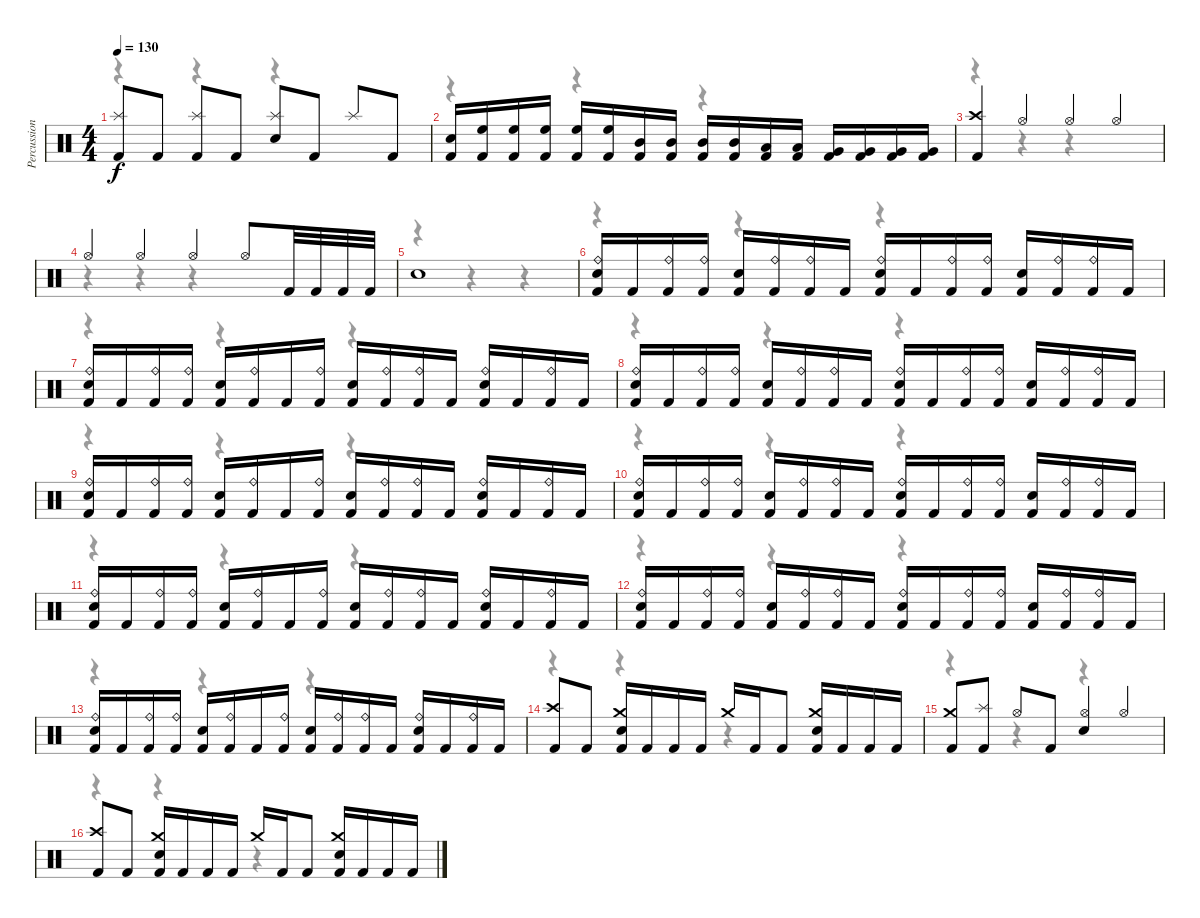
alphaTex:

\track ("Percussions" "Percussion") {instrument percussion}
\staff {score}
\articulation defaults
\voice
\ts (4 4)
\tempo 130
\clef neutral
\ks c
("Kick (hit) 2" "Splash (hit)").8{dy f} "Kick (hit) 2".8 ("Kick (hit) 2" "Splash (hit)").8 "Kick (hit) 2".8 ("Splash (hit)" "Snare (hit) 2").8 "Kick (hit) 2".8 "Splash (hit)".8 "Kick (hit) 2".8 |
("Kick (hit) 2" "Snare (hit) 2").16 ("High Floor Tom (hit)" "Kick (hit) 2").16 ("Kick (hit) 2" "High Floor Tom (hit)").16 ("Kick (hit) 2" "High Floor Tom (hit)").16 ("Kick (hit) 2" "High Floor Tom (hit)").16 ("Kick (hit) 2" "High Floor Tom (hit)").16 ("Kick (hit) 2" "Mid Tom (hit)").16 ("Kick (hit) 2" "Mid Tom (hit)").16 ("Kick (hit) 2" "Mid Tom (hit)").16 ("Kick (hit) 2" "Mid Tom (hit)").16 ("Kick (hit) 2" "Low Tom (hit)").16 ("Kick (hit) 2" "Low Tom (hit)").16 ("Kick (hit) 2" "Very Low Tom (hit)").16 ("Kick (hit) 2" "Very Low Tom (hit)").16 ("Kick (hit) 2" "Very Low Tom (hit)").16 ("Kick (hit) 2" "Very Low Tom (hit)").16 |
("Crash high (hit)" "Kick (hit) 2").4 "Hi-Hat (open)".4 "Hi-Hat (open)".4 "Hi-Hat (open)".4 |
"Hi-Hat (open)".4 "Hi-Hat (open)".4 "Hi-Hat (open)".4 "Hi-Hat (open)".8 "Kick (hit) 2".32 "Kick (hit) 2".32 "Kick (hit) 2".32 "Kick (hit) 2".32 |
"Snare (hit) 2".1 |
("Kick (hit) 2" "Snare (hit) 2" "Ride (bell)").16 "Kick (hit) 2".16 ("Kick (hit) 2" "Ride (bell)").16 ("Kick (hit) 2" "Ride (bell)").16 ("Kick (hit) 2" "Snare (hit) 2").16 ("Kick (hit) 2" "Ride (bell)").16 ("Kick (hit) 2" "Ride (bell)").16 "Kick (hit) 2".16 ("Kick (hit) 2" "Snare (hit) 2" "Ride (bell)").16 "Kick (hit) 2".16 ("Kick (hit) 2" "Ride (bell)").16 ("Kick (hit) 2" "Ride (bell)").16 ("Kick (hit) 2" "Snare (hit) 2").16 ("Kick (hit) 2" "Ride (bell)").16 ("Kick (hit) 2" "Ride (bell)").16 "Kick (hit) 2".16 |
("Kick (hit) 2" "Ride (bell)" "Snare (hit) 2").16 "Kick (hit) 2".16 ("Kick (hit) 2" "Ride (bell)").16 ("Kick (hit) 2" "Ride (bell)").16 ("Kick (hit) 2" "Snare (hit) 2").16 ("Kick (hit) 2" "Ride (bell)").16 "Kick (hit) 2".16 ("Kick (hit) 2" "Ride (bell)").16 ("Kick (hit) 2" "Snare (hit) 2").16 ("Kick (hit) 2" "Ride (bell)").16 ("Kick (hit) 2" "Ride (bell)").16 "Kick (hit) 2".16 ("Kick (hit) 2" "Snare (hit) 2" "Ride (bell)").16 "Kick (hit) 2".16 ("Kick (hit) 2" "Ride (bell)").16 "Kick (hit) 2".16 |
("Kick (hit) 2" "Snare (hit) 2" "Ride (bell)").16 "Kick (hit) 2".16 ("Kick (hit) 2" "Ride (bell)").16 ("Kick (hit) 2" "Ride (bell)").16 ("Kick (hit) 2" "Snare (hit) 2").16 ("Kick (hit) 2" "Ride (bell)").16 ("Kick (hit) 2" "Ride (bell)").16 "Kick (hit) 2".16 ("Kick (hit) 2" "Snare (hit) 2" "Ride (bell)").16 "Kick (hit) 2".16 ("Kick (hit) 2" "Ride (bell)").16 ("Kick (hit) 2" "Ride (bell)").16 ("Kick (hit) 2" "Snare (hit) 2").16 ("Kick (hit) 2" "Ride (bell)").16 ("Kick (hit) 2" "Ride (bell)").16 "Kick (hit) 2".16 |
("Kick (hit) 2" "Ride (bell)" "Snare (hit) 2").16 "Kick (hit) 2".16 ("Kick (hit) 2" "Ride (bell)").16 ("Kick (hit) 2" "Ride (bell)").16 ("Kick (hit) 2" "Snare (hit) 2").16 ("Kick (hit) 2" "Ride (bell)").16 "Kick (hit) 2".16 ("Kick (hit) 2" "Ride (bell)").16 ("Kick (hit) 2" "Snare (hit) 2").16 ("Kick (hit) 2" "Ride (bell)").16 ("Kick (hit) 2" "Ride (bell)").16 "Kick (hit) 2".16 ("Kick (hit) 2" "Snare (hit) 2" "Ride (bell)").16 "Kick (hit) 2".16 ("Kick (hit) 2" "Ride (bell)").16 "Kick (hit) 2".16 |
("Kick (hit) 2" "Snare (hit) 2" "Ride (bell)").16 "Kick (hit) 2".16 ("Kick (hit) 2" "Ride (bell)").16 ("Kick (hit) 2" "Ride (bell)").16 ("Kick (hit) 2" "Snare (hit) 2").16 ("Kick (hit) 2" "Ride (bell)").16 ("Kick (hit) 2" "Ride (bell)").16 "Kick (hit) 2".16 ("Kick (hit) 2" "Snare (hit) 2" "Ride (bell)").16 "Kick (hit) 2".16 ("Kick (hit) 2" "Ride (bell)").16 ("Kick (hit) 2" "Ride (bell)").16 ("Kick (hit) 2" "Snare (hit) 2").16 ("Kick (hit) 2" "Ride (bell)").16 ("Kick (hit) 2" "Ride (bell)").16 "Kick (hit) 2".16 |
("Kick (hit) 2" "Ride (bell)" "Snare (hit) 2").16 "Kick (hit) 2".16 ("Kick (hit) 2" "Ride (bell)").16 ("Kick (hit) 2" "Ride (bell)").16 ("Kick (hit) 2" "Snare (hit) 2").16 ("Kick (hit) 2" "Ride (bell)").16 "Kick (hit) 2".16 ("Kick (hit) 2" "Ride (bell)").16 ("Kick (hit) 2" "Snare (hit) 2").16 ("Kick (hit) 2" "Ride (bell)").16 ("Kick (hit) 2" "Ride (bell)").16 "Kick (hit) 2".16 ("Kick (hit) 2" "Snare (hit) 2" "Ride (bell)").16 "Kick (hit) 2".16 ("Kick (hit) 2" "Ride (bell)").16 "Kick (hit) 2".16 |
("Kick (hit) 2" "Snare (hit) 2" "Ride (bell)").16 "Kick (hit) 2".16 ("Kick (hit) 2" "Ride (bell)").16 ("Kick (hit) 2" "Ride (bell)").16 ("Kick (hit) 2" "Snare (hit) 2").16 ("Kick (hit) 2" "Ride (bell)").16 ("Kick (hit) 2" "Ride (bell)").16 "Kick (hit) 2".16 ("Kick (hit) 2" "Snare (hit) 2" "Ride (bell)").16 "Kick (hit) 2".16 ("Kick (hit) 2" "Ride (bell)").16 ("Kick (hit) 2" "Ride (bell)").16 ("Kick (hit) 2" "Snare (hit) 2").16 ("Kick (hit) 2" "Ride (bell)").16 ("Kick (hit) 2" "Ride (bell)").16 "Kick (hit) 2".16 |
("Kick (hit) 2" "Ride (bell)" "Snare (hit) 2").16 "Kick (hit) 2".16 ("Kick (hit) 2" "Ride (bell)").16 ("Kick (hit) 2" "Ride (bell)").16 ("Kick (hit) 2" "Snare (hit) 2").16 ("Kick (hit) 2" "Ride (bell)").16 "Kick (hit) 2".16 ("Kick (hit) 2" "Ride (bell)").16 ("Kick (hit) 2" "Snare (hit) 2").16 ("Kick (hit) 2" "Ride (bell)").16 ("Kick (hit) 2" "Ride (bell)").16 "Kick (hit) 2".16 ("Kick (hit) 2" "Snare (hit) 2" "Ride (bell)").16 "Kick (hit) 2".16 ("Kick (hit) 2" "Ride (bell)").16 "Kick (hit) 2".16 |
("Kick (hit) 2" "Crash high (hit)").8 "Kick (hit) 2".8 ("Kick (hit) 2" "Crash medium (hit)" "Snare (hit) 2").16 "Kick (hit) 2".16 "Kick (hit) 2".16 "Kick (hit) 2".16 "Crash medium (hit)".16 "Kick (hit) 2".16 "Kick (hit) 2".8 ("Kick (hit) 2" "Crash medium (hit)" "Snare (hit) 2").16 "Kick (hit) 2".16 "Kick (hit) 2".16 "Kick (hit) 2".16 |
("Crash medium (hit)" "Kick (hit) 2").8 ("Splash (hit)" "Kick (hit) 2").8 "Hi-Hat (open)".8 "Kick (hit) 2".8 ("Hi-Hat (open)" "Snare (hit) 2").4 "Hi-Hat (open)".4 |
("Kick (hit) 2" "Crash high (hit)").8 "Kick (hit) 2".8 ("Kick (hit) 2" "Crash medium (hit)" "Snare (hit) 2").16 "Kick (hit) 2".16 "Kick (hit) 2".16 "Kick (hit) 2".16 "Crash medium (hit)".16 "Kick (hit) 2".16 "Kick (hit) 2".8 ("Kick (hit) 2" "Crash medium (hit)" "Snare (hit) 2").16 "Kick (hit) 2".16 "Kick (hit) 2".16 "Kick (hit) 2".16
\voice
\clef neutral
\ottava regular
\simile none
\ks c
r.4{dy f} r.4 r.4 |
r.4 r.4 r.4 |
r.4 r.4 r.4 |
r.4 r.4 r.4 |
r.4 r.4 r.4 |
r.4 r.4 r.4 |
r.4 r.4 r.4 |
r.4 r.4 r.4 |
r.4 r.4 r.4 |
r.4 r.4 r.4 |
r.4 r.4 r.4 |
r.4 r.4 r.4 |
r.4 r.4 r.4 |
r.4 r.4 r.4 |
r.4 r.4 r.4 |
r.4 r.4 r.4
